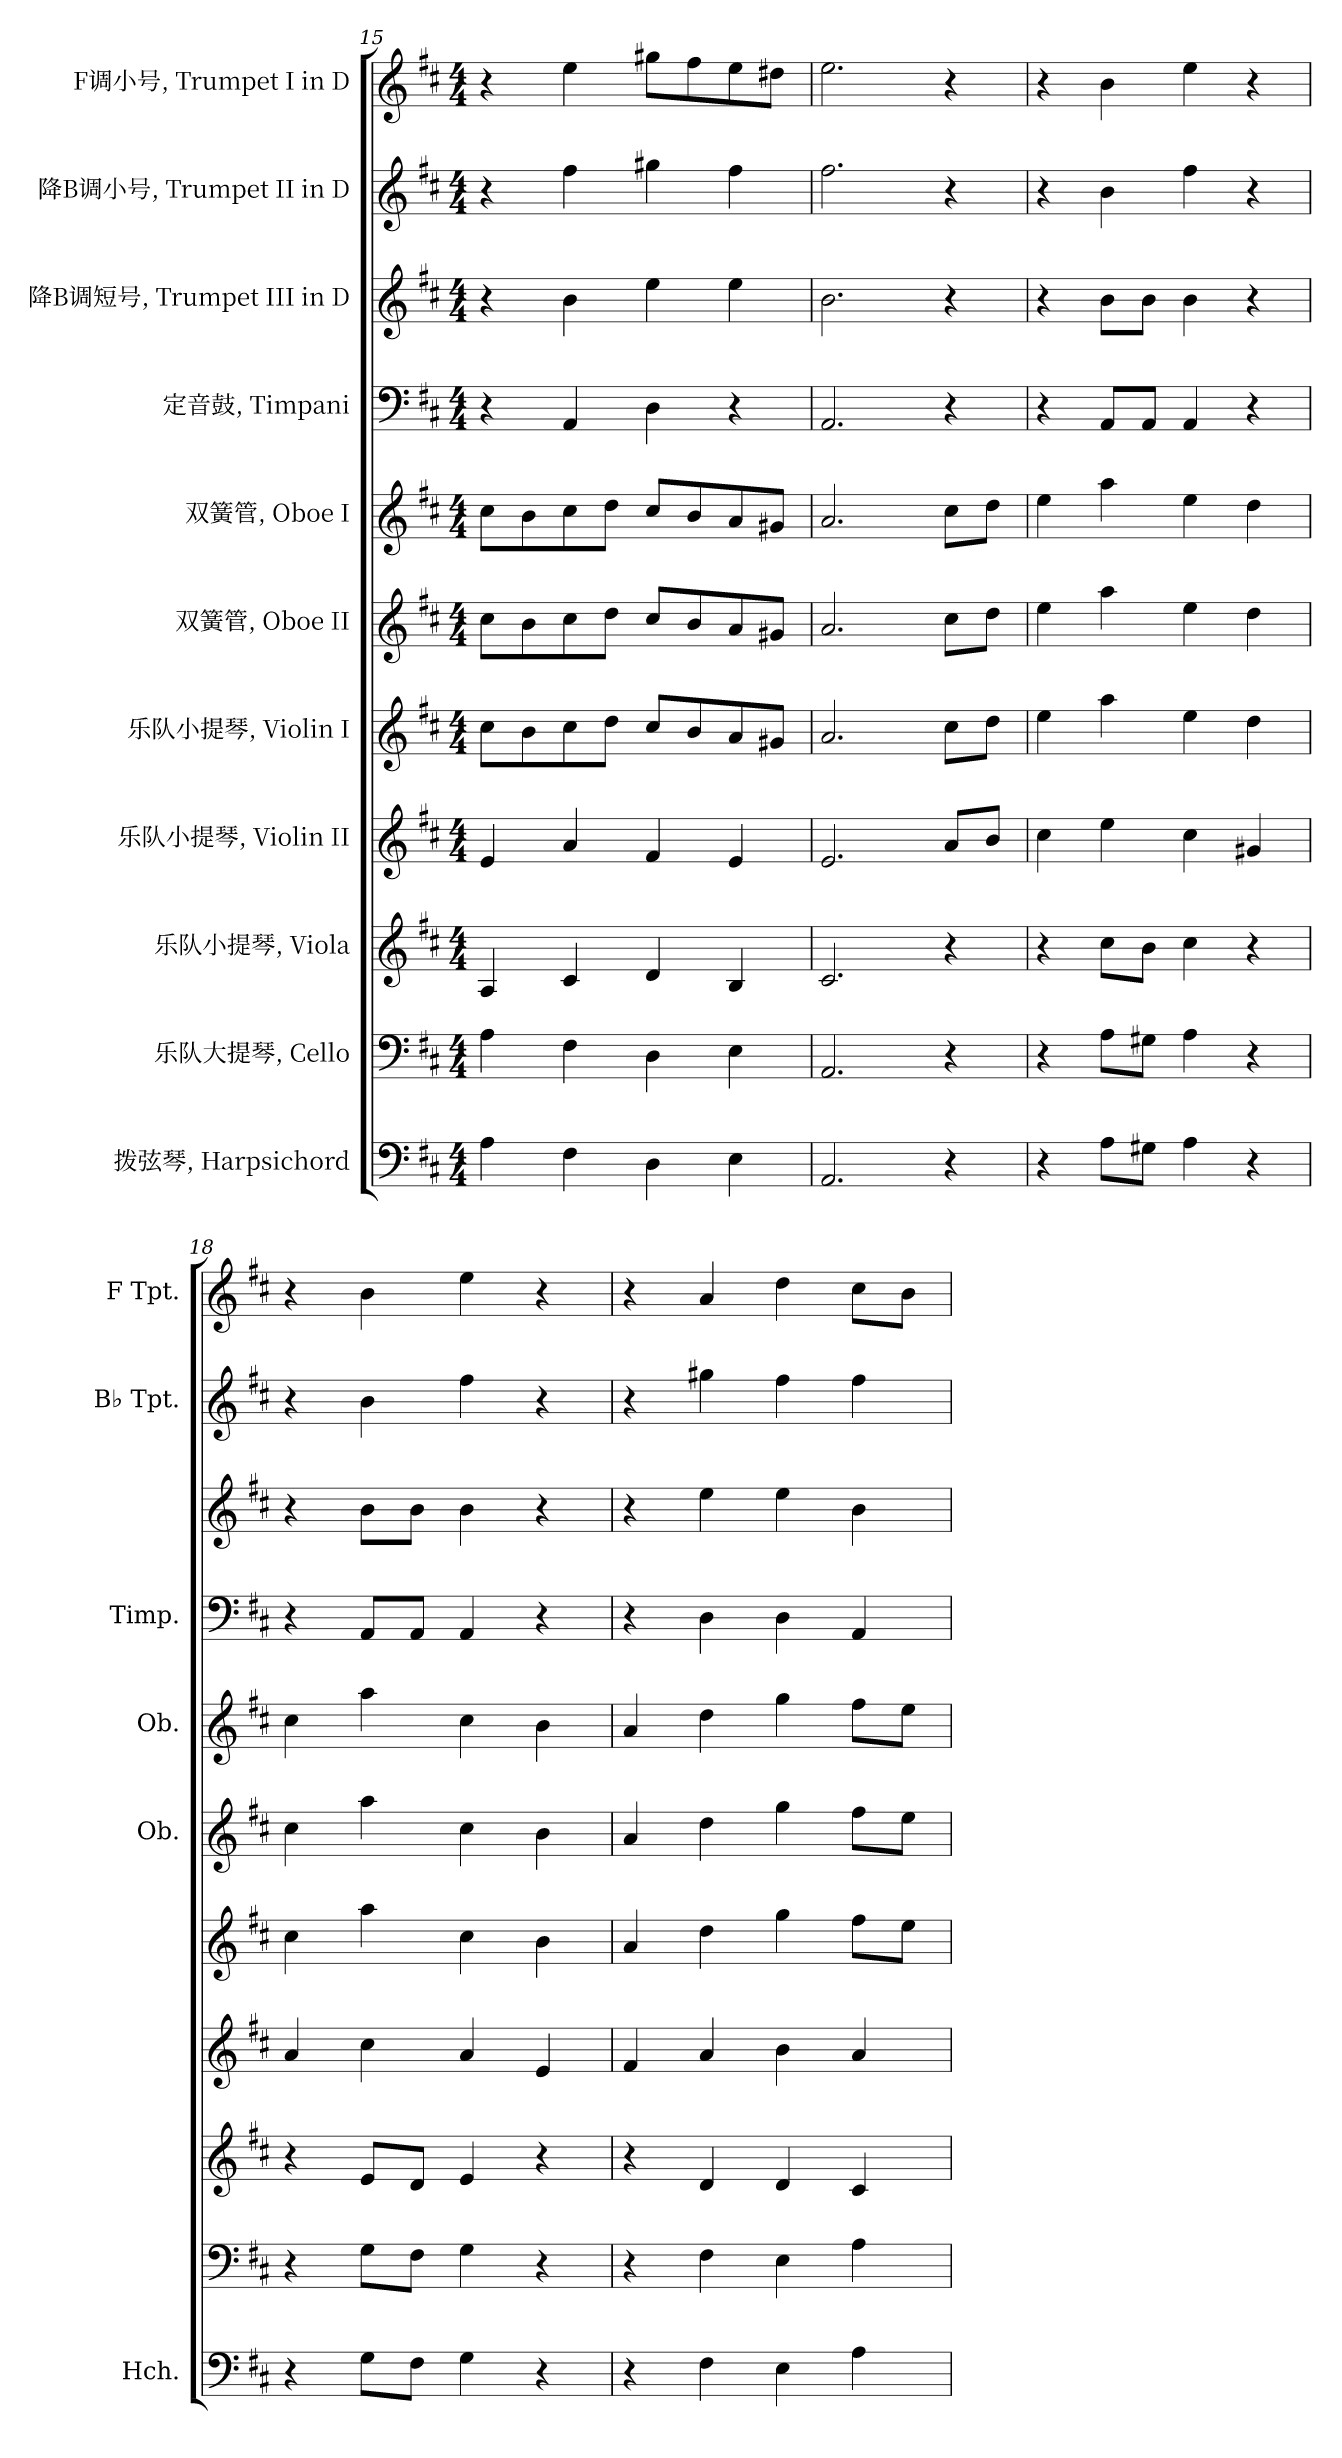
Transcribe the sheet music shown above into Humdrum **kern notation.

**kern	**kern	**kern	**kern	**kern	**kern	**kern	**kern	**kern	**kern	**kern
*part11	*part10	*part9	*part8	*part7	*part6	*part5	*part4	*part3	*part2	*part1
*staff11	*staff10	*staff9	*staff8	*staff7	*staff6	*staff5	*staff4	*staff3	*staff2	*staff1
*I"拨弦琴, Harpsichord	*I"乐队大提琴, Cello	*I"乐队小提琴, Viola	*I"乐队小提琴, Violin II	*I"乐队小提琴, Violin I	*I"双簧管, Oboe II	*I"双簧管, Oboe I	*I"定音鼓, Timpani	*I"降B调短号, Trumpet III in D	*I"降B调小号, Trumpet II in D	*I"F调小号, Trumpet I in D
*I'Hch.	*	*	*	*	*I'Ob.	*I'Ob.	*I'Timp.	*	*I'B♭ Tpt.	*I'F Tpt.
*clefF4	*clefF4	*clefG2	*clefG2	*clefG2	*clefG2	*clefG2	*clefF4	*clefG2	*clefG2	*clefG2
*	*	*	*	*	*	*	*	*ITrd1c2	*ITrd1c2	*ITrd-3c-5
*k[f#c#]	*k[f#c#]	*k[f#c#]	*k[f#c#]	*k[f#c#]	*k[f#c#]	*k[f#c#]	*k[f#c#]	*k[]	*k[]	*k[f#]
*M4/4	*M4/4	*M4/4	*M4/4	*M4/4	*M4/4	*M4/4	*M4/4	*M4/4	*M4/4	*M4/4
=15	=15	=15	=15	=15	=15	=15	=15	=15	=15	=15
4A\	4A\	4A/	4e/	8cc#\L	8cc#\L	8cc#\L	4r	4r	4r	4r
.	.	.	.	8b\	8b\	8b\	.	.	.	.
4F#\	4F#\	4c#/	4a/	8cc#\	8cc#\	8cc#\	4AA/	4a\	4ee\	4aa\
.	.	.	.	8dd\J	8dd\J	8dd\J	.	.	.	.
4D\	4D\	4d/	4f#/	8cc#/L	8cc#/L	8cc#/L	4D\	4dd\	4ff#X\	8ccc#X\L
.	.	.	.	8b/	8b/	8b/	.	.	.	8bb\
4E\	4E\	4B/	4e/	8a/	8a/	8a/	4r	4dd\	4ee\	8aa\
.	.	.	.	8g#X/J	8g#X/J	8g#X/J	.	.	.	8gg#X\J
=16	=16	=16	=16	=16	=16	=16	=16	=16	=16	=16
2.AA/	2.AA/	2.c#/	2.e/	2.a/	2.a/	2.a/	2.AA/	2.a\	2.ee\	2.aa\
4r	4r	4r	8a/L	8cc#\L	8cc#\L	8cc#\L	4r	4r	4r	4r
.	.	.	8b/J	8dd\J	8dd\J	8dd\J	.	.	.	.
=17	=17	=17	=17	=17	=17	=17	=17	=17	=17	=17
4r	4r	4r	4cc#\	4ee\	4ee\	4ee\	4r	4r	4r	4r
8A\L	8A\L	8cc#\L	4ee\	4aa\	4aa\	4aa\	8AA/L	8a\L	4a\	4ee\
8G#X\J	8G#X\J	8b\J	.	.	.	.	8AA/J	8a\J	.	.
4A\	4A\	4cc#\	4cc#\	4ee\	4ee\	4ee\	4AA/	4a\	4ee\	4aa\
4r	4r	4r	4g#X/	4dd\	4dd\	4dd\	4r	4r	4r	4r
!!LO:PB:g=z
=18	=18	=18	=18	=18	=18	=18	=18	=18	=18	=18
4r	4r	4r	4a/	4cc#\	4cc#\	4cc#\	4r	4r	4r	4r
8G\L	8G\L	8e/L	4cc#\	4aa\	4aa\	4aa\	8AA/L	8a\L	4a\	4ee\
8F#\J	8F#\J	8d/J	.	.	.	.	8AA/J	8a\J	.	.
4G\	4G\	4e/	4a/	4cc#\	4cc#\	4cc#\	4AA/	4a\	4ee\	4aa\
4r	4r	4r	4e/	4b\	4b\	4b\	4r	4r	4r	4r
=19	=19	=19	=19	=19	=19	=19	=19	=19	=19	=19
4r	4r	4r	4f#/	4a/	4a/	4a/	4r	4r	4r	4r
4F#\	4F#\	4d/	4a/	4dd\	4dd\	4dd\	4D\	4dd\	4ff#X\	4dd/
4E\	4E\	4d/	4b\	4gg\	4gg\	4gg\	4D\	4dd\	4ee\	4gg\
4A\	4A\	4c#/	4a/	8ff#\L	8ff#\L	8ff#\L	4AA/	4a\	4ee\	8ff#\L
.	.	.	.	8ee\J	8ee\J	8ee\J	.	.	.	8ee\J
=	=	=	=	=	=	=	=	=	=	=
*-	*-	*-	*-	*-	*-	*-	*-	*-	*-	*-
